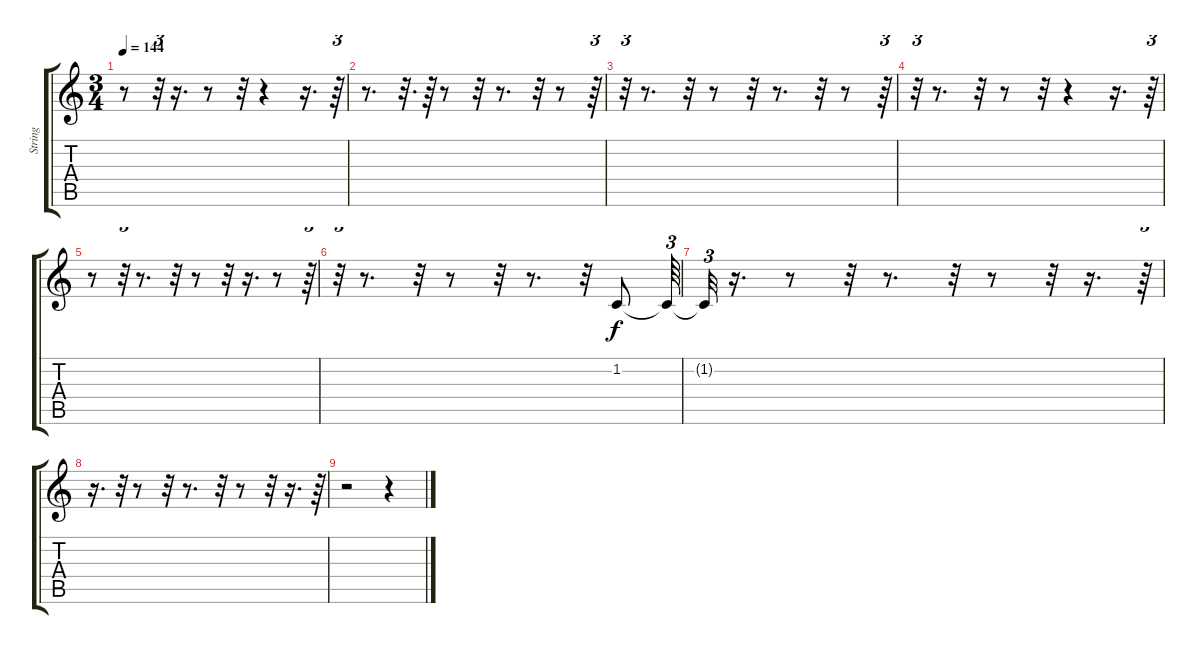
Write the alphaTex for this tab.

\track ("String" "String") {instrument stringensemble1}
\staff {score tabs}
\tuning (E4 B3 G3 D3 A2 E2) {hide}
\ts (3 4)
\tempo 144
\clef g2
\ks c
r.8{dy f} r.32{tu (3 2)} r.16{d} r.8 r.32 r.4 r.16{d} r.64{tu (3 2)} |
r.8{d} r.32{d} r.64 r.8 r.32 r.8{d} r.32 r.8 r.64{tu (3 2)} |
r.32{tu (3 2)} r.8{d} r.32 r.8 r.32 r.8{d} r.32 r.8 r.64{tu (3 2)} |
r.32{tu (3 2)} r.8{d} r.32 r.8 r.32 r.4 r.16{d} r.64{tu (3 2)} |
r.8 r.32{tu (3 2)} r.8{d} r.32 r.8 r.32 r.16{d} r.8 r.64{tu (3 2)} |
r.32{tu (3 2)} r.8{d} r.32 r.8 r.32 r.8{d} r.32 1.2.8 1.2{t}.64{tu (3 2)} |
1.2{t}.32{tu (3 2)} r.16{d} r.8 r.32 r.8{d} r.32 r.8 r.32 r.16{d} r.64{tu (3 2)} |
r.16{d} r.32{tu (3 2)} r.8 r.32 r.8{d} r.32 r.8 r.32 r.16{d} r.64{tu (3 2)} |
r.2 r.4
